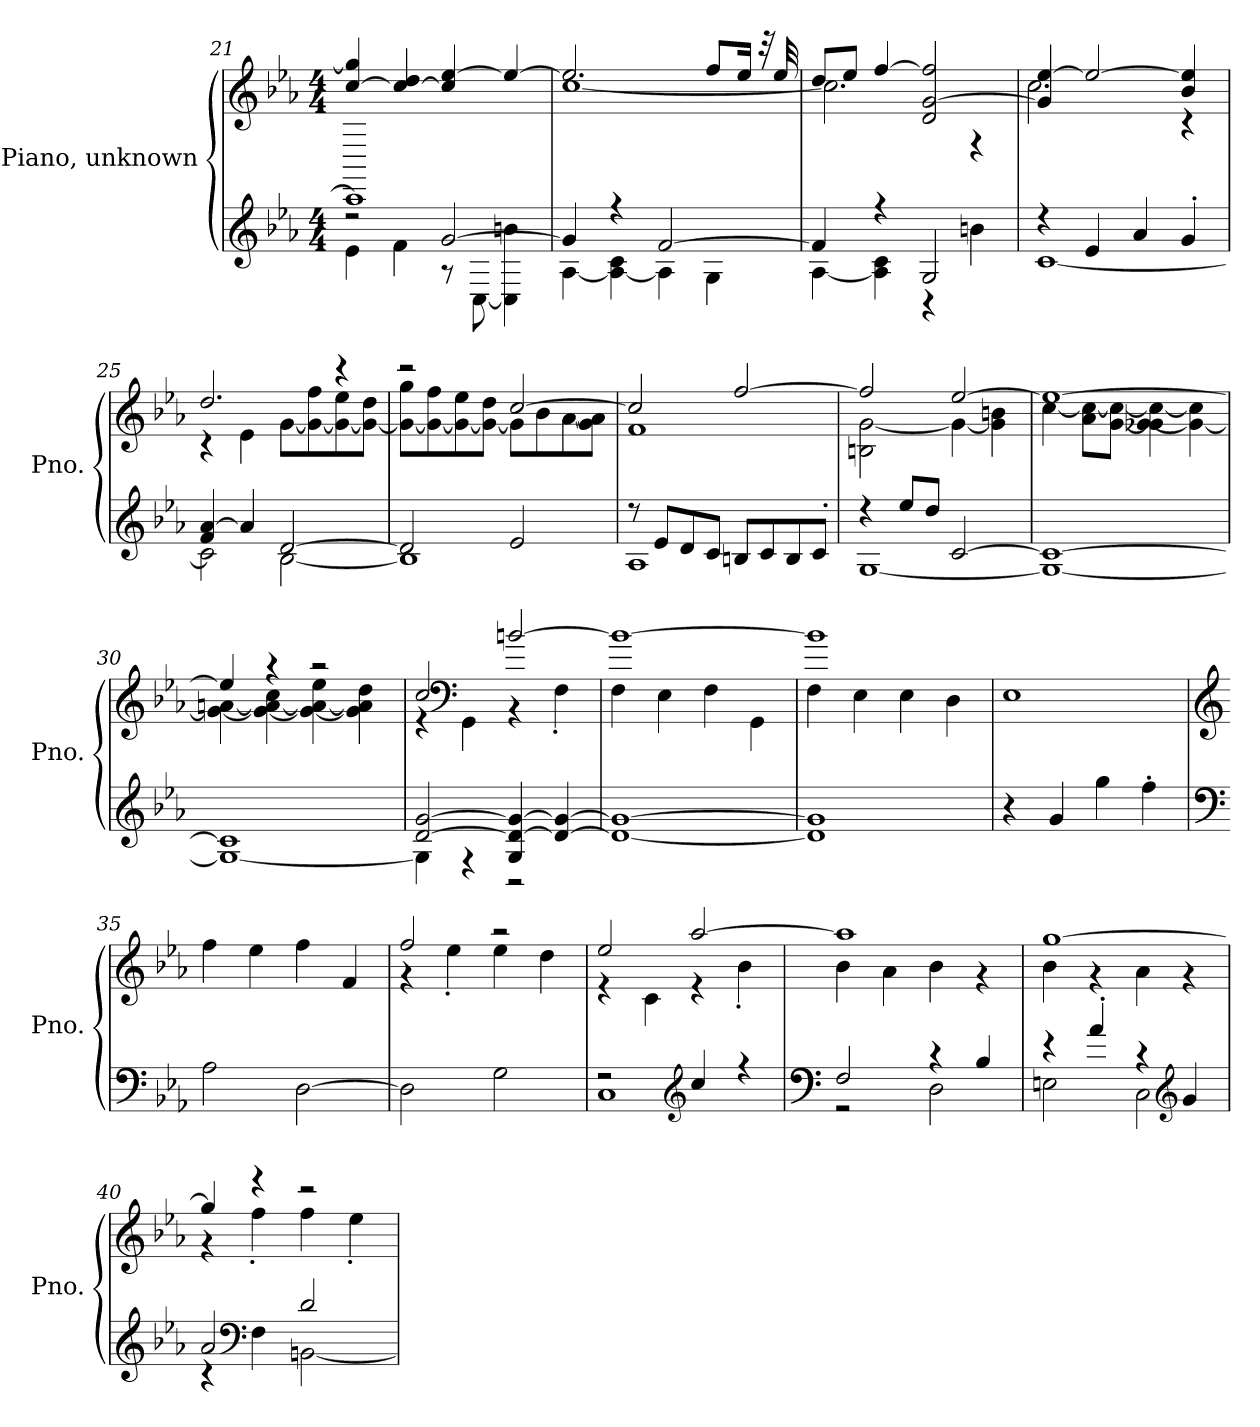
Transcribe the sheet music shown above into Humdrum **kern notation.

**kern	**kern
*part1	*part1
*staff2	*staff1
*I"Piano, unknown	*
*I'Pno.	*
*clefG2	*clefG2
*k[b-e-a-]	*k[b-e-a-]
*M4/4	*M4/4
=21	=21
*^	*^
2r	4e-\	[4cc/ 4gg/]	1CC]
.	4f\	4cc/_ 4dd/	.
[2g/	8r	4cc/] [4ee-/	.
.	[8C\	.	.
.	4C\] 4bn\	4ee-/_	.
=22	=22	=22	=22
4g/]	[4A-\	2.ee-/]	[1cc
4r	4A-\_ 4c\	.	.
[2f/	4A-\]	.	.
.	4G\	8ff/L	.
.	.	16ee-/Jk	.
.	.	32r	.
.	.	32ee-/	.
=23	=23	=23	=23
4f/]	[4A-\	8dd/L	2.cc\]
.	.	8ee-/J	.
4r	4A-\] 4c\	[4ff/	.
2G/	4r	2d/ [2g/ 2ff/]	.
.	4bn\	.	4r
=24	=24	=24	=24
4r	[1c	4g/] [4ee-/	2.cc\
4e-/	.	2ee-/_	.
4a-/	.	.	.
4g'/	.	4b-/ 4ee-/]	4r
!!LO:LB:g=z	!!
=25	=25	=25	=25
4f/ [4a-/	2c\]	2.dd/	4r
4a-/]	.	.	4e-\
[2d/	[2B-\	.	[8g\L
.	.	.	8g\_ 8ff\
.	.	4r	8g\_ 8ee-\
.	.	.	8g\_ 8dd\J
=26	=26	=26	=26
2d/]	1B-]	2r	8g\_ 8gg\L
.	.	.	8g\_ 8ff\
.	.	.	8g\_ 8ee-\
.	.	.	8g\_ 8dd\J
2e-/	.	[2cc/	8g\L]
.	.	.	8b-\
.	.	.	[8a-\
.	.	.	8g\ 8a-\]J
=27	=27	=27	=27
8r	1A-	2cc/]	1f
8e-/L	.	.	.
8d/	.	.	.
8c/J	.	.	.
8Bn/L	.	[2ff/	.
8c/	.	.	.
8B/	.	.	.
8c'/J	.	.	.
=28	=28	=28	=28
4r	[1G	2ff/]	2Bn\ [2g\
8ee-/L	.	.	.
8dd/J	.	.	.
[2c/	.	[2ee-/	4g\_
.	.	.	4g\] 4bn\
!!LO:LB:g=z	!!
=29	=29	=29	=29
1c_	1G_	1ee-_	[4cc\
.	.	.	8a-\ 8cc\_L
.	.	.	[8g\ 8cc\_J
.	.	.	[4g-X\ 4g\] 4cc\_
.	.	.	4g-\_ 4cc\]
=30	=30	=30	=30
1c]	1G_	4ee-/]	4g-\_ [4an\
.	.	4r	4g-\_ 4a\_ 4cc\
.	.	2r	4g-\_ 4a\_ 4ee-\
.	.	.	4g-\] 4a\] 4dd\
=31	=31	=31	=31
[2d/ [2g/	4G\]	2cc/	4r
*	*	*clefF4	*
.	4r	.	4GG\
4G/ 4d/_ 4g/_	2r	[2bn/	4r
4d/_ 4g/_	.	.	4F'\
*v	*v	*	*
=32	=32	=32
1d_ 1g_	1b_	4F\
.	.	4E-\
.	.	4F\
.	.	4GG\
=33	=33	=33
1d] 1g]	1b]	4F\
.	.	4E-\
.	.	4E-\
.	.	4D\
*	*v	*v
=34	=34
4r	1E-
4g/	.
4gg\	.
4ff'\	.
!!LO:PB:g=z
=35	=35
*clefF4	*clefG2
2A-\	4ff\
.	4ee-\
[2D\	4ff\
.	4f/
=36	=36
*	*^
2D\]	2ff/	4r
.	.	4ee-'\
2G\	2r	4ee-\
.	.	4dd\
=37	=37	=37
*^	*	*
2r	1C	2ee-/	4r
.	.	.	4c\
*clefG2	*	*	*
4cc/	.	[2aa-/	4r
4r	.	.	4b-'\
=38	=38	=38	=38
*clefF4	*	*	*
2F/	2r	1aa-]	4b-\
.	.	.	4a-\
4r	2D\	.	4b-\
4B-/	.	.	4r
=39	=39	=39	=39
4r	2En\	[1gg	4b-\
4a-'/	.	.	4r
4r	2C\	.	4a-\
*clefG2	*	*	*
4g/	.	.	4r
=40	=40	=40	=40
2a-/	4r	4gg/]	4r
*clefF4	*	*	*
.	4F\	4r	4ff'\
2d/	[2BBn\	2r	4ff\
.	.	.	4ee-'\
*v	*v	*	*
*	*v	*v
=	=
*-	*-
